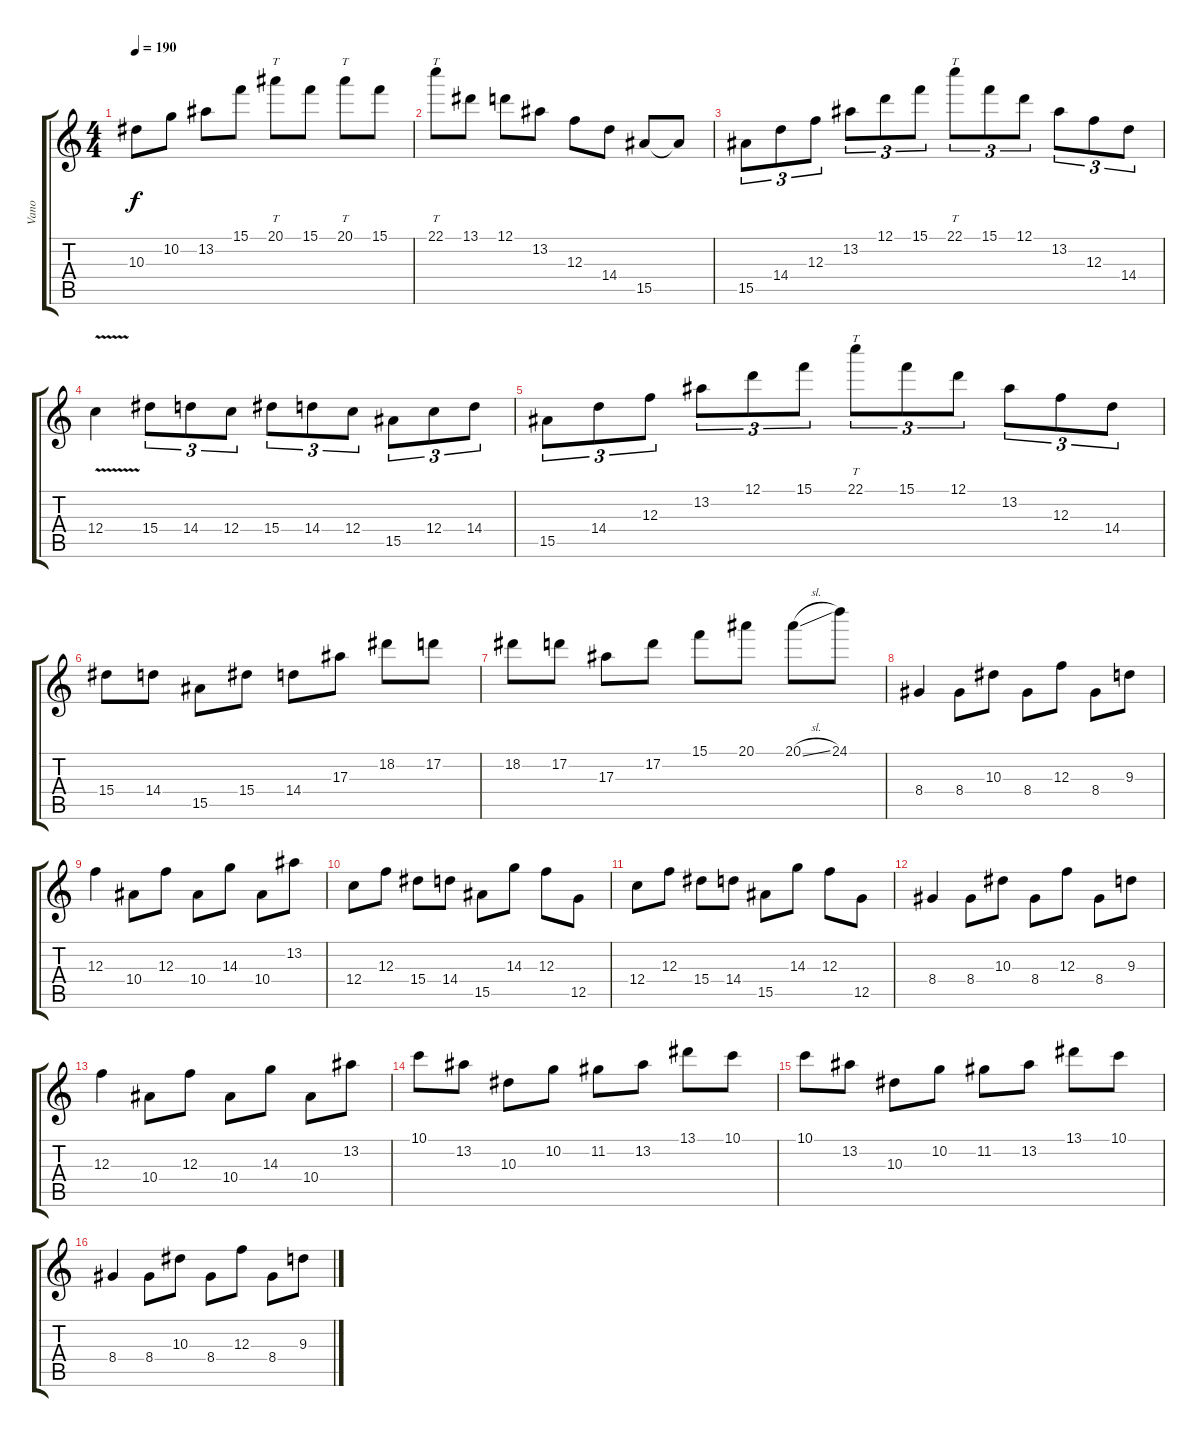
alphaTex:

\track ("Vano" "Vano") {instrument distortionguitar}
\staff {score tabs}
\tuning (D4 A3 F3 C3 G2 C2) {hide}
\ts (4 4)
\tempo 190
\clef g2
\ks c
10.3.8{dy f} 10.2.8 13.2.8 15.1.8 20.1.8{tt} 15.1.8 20.1.8{tt} 15.1.8 |
22.1.8{tt} 13.1.8 12.1.8 13.2.8 12.3.8 14.4.8 15.5.8 15.5{t}.8 |
15.5.8{tu (3 2)} 14.4.8{tu (3 2)} 12.3.8{tu (3 2)} 13.2.8{tu (3 2)} 12.1.8{tu (3 2)} 15.1.8{tu (3 2)} 22.1.8{tt tu (3 2)} 15.1.8{tu (3 2)} 12.1.8{tu (3 2)} 13.2.8{tu (3 2)} 12.3.8{tu (3 2)} 14.4.8{tu (3 2)} |
12.4{v}.4 15.4.8{tu (3 2)} 14.4.8{tu (3 2)} 12.4.8{tu (3 2)} 15.4.8{tu (3 2)} 14.4.8{tu (3 2)} 12.4.8{tu (3 2)} 15.5.8{tu (3 2)} 12.4.8{tu (3 2)} 14.4.8{tu (3 2)} |
15.5.8{tu (3 2)} 14.4.8{tu (3 2)} 12.3.8{tu (3 2)} 13.2.8{tu (3 2)} 12.1.8{tu (3 2)} 15.1.8{tu (3 2)} 22.1.8{tt tu (3 2)} 15.1.8{tu (3 2)} 12.1.8{tu (3 2)} 13.2.8{tu (3 2)} 12.3.8{tu (3 2)} 14.4.8{tu (3 2)} |
15.4.8 14.4.8 15.5.8 15.4.8 14.4.8 17.3.8 18.2.8 17.2.8 |
18.2.8 17.2.8 17.3.8 17.2.8 15.1.8 20.1.8 20.1{sl}.8 24.1.8 |
8.4.4 8.4.8 10.3.8 8.4.8 12.3.8 8.4.8 9.3.8 |
12.3.4 10.4.8 12.3.8 10.4.8 14.3.8 10.4.8 13.2.8 |
12.4.8 12.3.8 15.4.8 14.4.8 15.5.8 14.3.8 12.3.8 12.5.8 |
12.4.8 12.3.8 15.4.8 14.4.8 15.5.8 14.3.8 12.3.8 12.5.8 |
8.4.4 8.4.8 10.3.8 8.4.8 12.3.8 8.4.8 9.3.8 |
12.3.4 10.4.8 12.3.8 10.4.8 14.3.8 10.4.8 13.2.8 |
10.1.8 13.2.8 10.3.8 10.2.8 11.2.8 13.2.8 13.1.8 10.1.8 |
10.1.8 13.2.8 10.3.8 10.2.8 11.2.8 13.2.8 13.1.8 10.1.8 |
8.4.4 8.4.8 10.3.8 8.4.8 12.3.8 8.4.8 9.3.8
